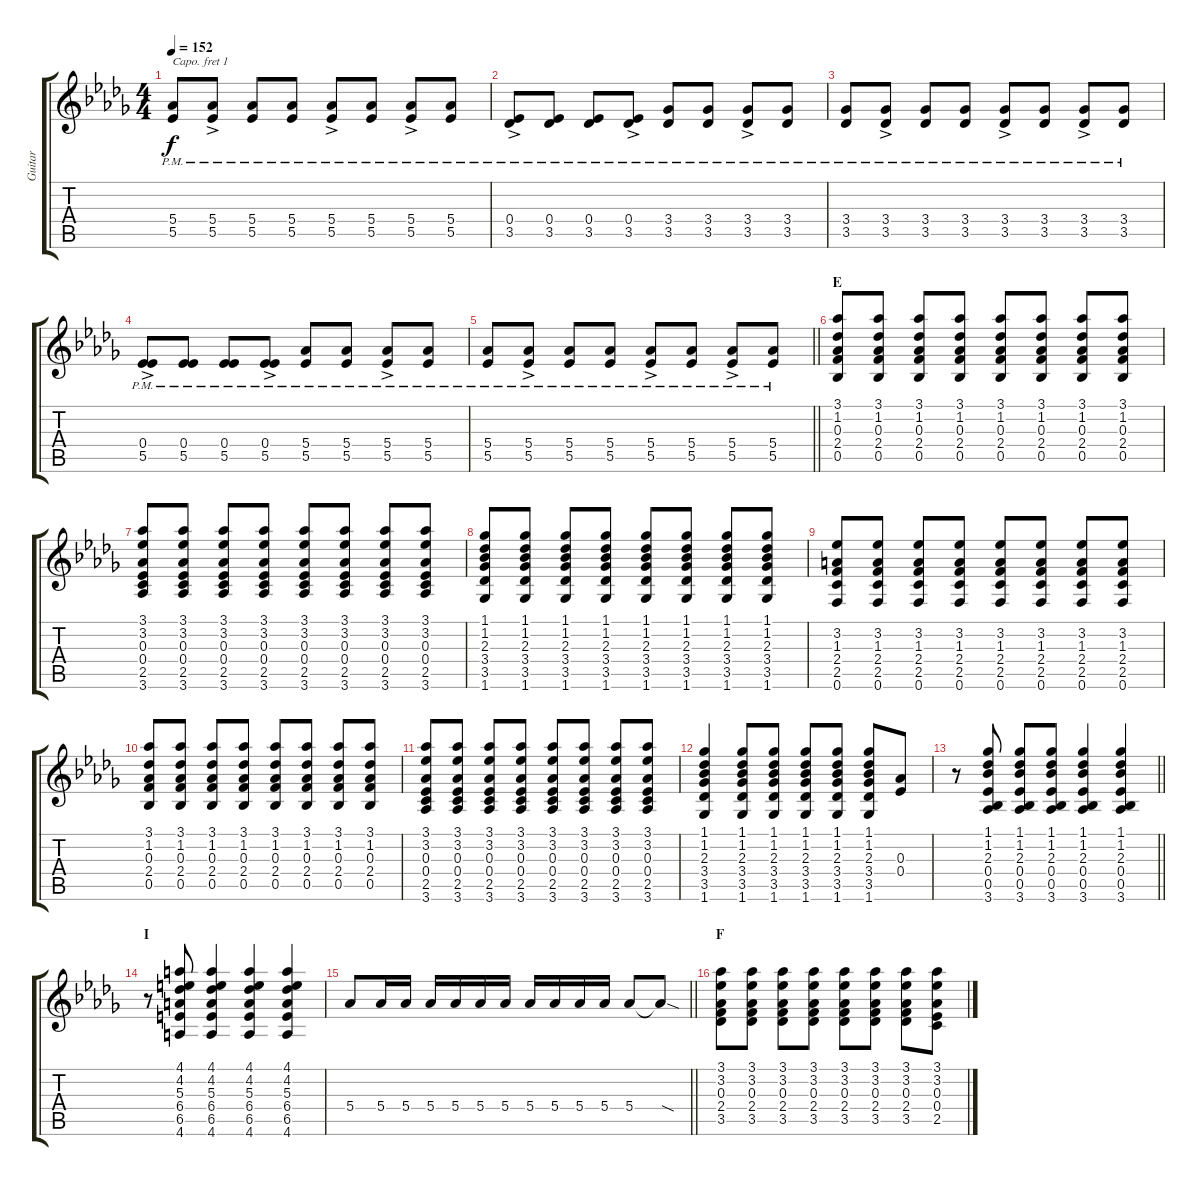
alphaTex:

\track ("Guitar" "Guitar") {instrument acousticguitarsteel}
\staff {score tabs}
\capo 1
\tuning (E4 B3 G3 D3 A2 E2) {hide}
\ts (4 4)
\tempo 152
\clef g2
\ks db
(5.4{pm} 5.5{pm}).8{dy f} (5.4{ac pm} 5.5{ac pm}).8 (5.4{pm} 5.5{pm}).8 (5.4{pm} 5.5{pm}).8 (5.4{ac pm} 5.5{ac pm}).8 (5.4{pm} 5.5{pm}).8 (5.4{ac pm} 5.5{ac pm}).8 (5.4{pm} 5.5{pm}).8 |
(0.4{ac pm} 3.5{ac pm}).8 (0.4{pm} 3.5{pm}).8 (0.4{pm} 3.5{pm}).8 (0.4{ac pm} 3.5{ac pm}).8 (3.4{pm} 3.5{pm}).8 (3.4{pm} 3.5{pm}).8 (3.4{ac pm} 3.5{ac pm}).8 (3.4{pm} 3.5{pm}).8 |
(3.4{pm} 3.5{pm}).8 (3.4{ac pm} 3.5{ac pm}).8 (3.4{pm} 3.5{pm}).8 (3.4{pm} 3.5{pm}).8 (3.4{ac pm} 3.5{ac pm}).8 (3.4{pm} 3.5{pm}).8 (3.4{ac pm} 3.5{ac pm}).8 (3.4{pm} 3.5{pm}).8 |
(0.4{ac pm} 5.5{ac pm}).8 (0.4{pm} 5.5{pm}).8 (0.4{pm} 5.5{pm}).8 (0.4{ac pm} 5.5{ac pm}).8 (5.4{pm} 5.5{pm}).8 (5.4{pm} 5.5{pm}).8 (5.4{ac pm} 5.5{ac pm}).8 (5.4{pm} 5.5{pm}).8 |
\barLineRight lightlight
(5.4{pm} 5.5{pm}).8 (5.4{ac pm} 5.5{ac pm}).8 (5.4{pm} 5.5{pm}).8 (5.4{pm} 5.5{pm}).8 (5.4{ac pm} 5.5{ac pm}).8 (5.4{pm} 5.5{pm}).8 (5.4{ac pm} 5.5{ac pm}).8 (5.4{pm} 5.5{pm}).8 |
\section ("" "E")
(3.1 1.2 0.3 2.4 0.5).8 (3.1 1.2 0.3 2.4 0.5).8 (3.1 1.2 0.3 2.4 0.5).8 (3.1 1.2 0.3 2.4 0.5).8 (3.1 1.2 0.3 2.4 0.5).8 (3.1 1.2 0.3 2.4 0.5).8 (3.1 1.2 0.3 2.4 0.5).8 (3.1 1.2 0.3 2.4 0.5).8 |
(3.1 3.2 0.3 0.4 2.5 3.6).8 (3.1 3.2 0.3 0.4 2.5 3.6).8 (3.1 3.2 0.3 0.4 2.5 3.6).8 (3.1 3.2 0.3 0.4 2.5 3.6).8 (3.1 3.2 0.3 0.4 2.5 3.6).8 (3.1 3.2 0.3 0.4 2.5 3.6).8 (3.1 3.2 0.3 0.4 2.5 3.6).8 (3.1 3.2 0.3 0.4 2.5 3.6).8 |
(1.1 1.2 2.3 3.4 3.5 1.6).8 (1.1 1.2 2.3 3.4 3.5 1.6).8 (1.1 1.2 2.3 3.4 3.5 1.6).8 (1.1 1.2 2.3 3.4 3.5 1.6).8 (1.1 1.2 2.3 3.4 3.5 1.6).8 (1.1 1.2 2.3 3.4 3.5 1.6).8 (1.1 1.2 2.3 3.4 3.5 1.6).8 (1.1 1.2 2.3 3.4 3.5 1.6).8 |
(3.2 1.3 2.4 2.5 0.6).8 (3.2 1.3 2.4 2.5 0.6).8 (3.2 1.3 2.4 2.5 0.6).8 (3.2 1.3 2.4 2.5 0.6).8 (3.2 1.3 2.4 2.5 0.6).8 (3.2 1.3 2.4 2.5 0.6).8 (3.2 1.3 2.4 2.5 0.6).8 (3.2 1.3 2.4 2.5 0.6).8 |
(3.1 1.2 0.3 2.4 0.5).8 (3.1 1.2 0.3 2.4 0.5).8 (3.1 1.2 0.3 2.4 0.5).8 (3.1 1.2 0.3 2.4 0.5).8 (3.1 1.2 0.3 2.4 0.5).8 (3.1 1.2 0.3 2.4 0.5).8 (3.1 1.2 0.3 2.4 0.5).8 (3.1 1.2 0.3 2.4 0.5).8 |
(3.1 3.2 0.3 0.4 2.5 3.6).8 (3.1 3.2 0.3 0.4 2.5 3.6).8 (3.1 3.2 0.3 0.4 2.5 3.6).8 (3.1 3.2 0.3 0.4 2.5 3.6).8 (3.1 3.2 0.3 0.4 2.5 3.6).8 (3.1 3.2 0.3 0.4 2.5 3.6).8 (3.1 3.2 0.3 0.4 2.5 3.6).8 (3.1 3.2 0.3 0.4 2.5 3.6).8 |
(1.1 1.2 2.3 3.4 3.5 1.6).4 (1.1 1.2 2.3 3.4 3.5 1.6).8 (1.1 1.2 2.3 3.4 3.5 1.6).8 (1.1 1.2 2.3 3.4 3.5 1.6).8 (1.1 1.2 2.3 3.4 3.5 1.6).8 (1.1 1.2 2.3 3.4 3.5 1.6).8 (0.3 0.4).8 |
\barLineRight lightlight
r.8 (1.1 1.2 2.3 0.4 0.5 3.6).8 (1.1 1.2 2.3 0.4 0.5 3.6).8 (1.1 1.2 2.3 0.4 0.5 3.6).8 (1.1 1.2 2.3 0.4 0.5 3.6).4 (1.1 1.2 2.3 0.4 0.5 3.6).4 |
\section ("" "I")
r.8 (4.1 4.2 5.3 6.4 6.5 4.6).8 (4.1 4.2 5.3 6.4 6.5 4.6).4 (4.1 4.2 5.3 6.4 6.5 4.6).4 (4.1 4.2 5.3 6.4 6.5 4.6).4 |
\barLineRight lightlight
5.4.8 5.4.16 5.4.16 5.4.16 5.4.16 5.4.16 5.4.16 5.4.16 5.4.16 5.4.16 5.4.16 5.4.8 5.4{sod t}.8 |
\section ("" "F")
(3.1 3.2 0.3 2.4 3.5).8 (3.1 3.2 0.3 2.4 3.5).8 (3.1 3.2 0.3 2.4 3.5).8 (3.1 3.2 0.3 2.4 3.5).8 (3.1 3.2 0.3 2.4 3.5).8 (3.1 3.2 0.3 2.4 3.5).8 (3.1 3.2 0.3 2.4 3.5).8 (3.1 3.2 0.3 0.4 2.5).8
